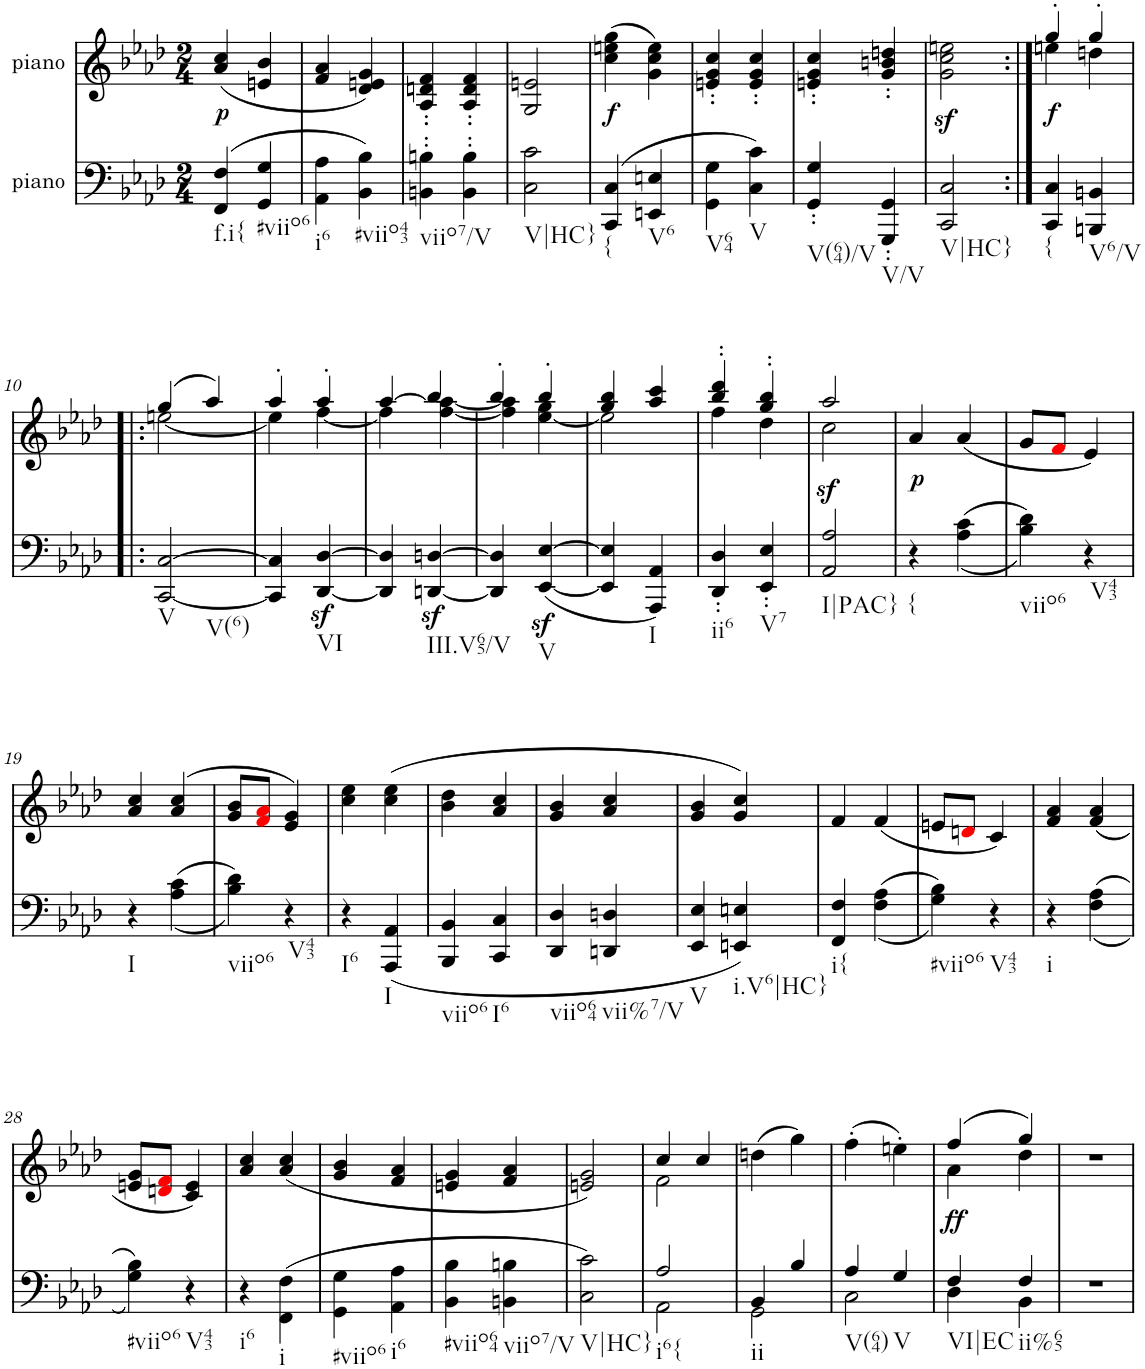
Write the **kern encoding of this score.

**kern	**kern	**text	**dynam
*part2	*part1	*part1	*part1
*staff2	*staff1	*staff1	*staff1
*I"piano	*I"piano	*	*
*I'Pno	*I'Pno	*	*
*clefF4	*clefG2	*	*
*k[b-e-a-d-]	*k[b-e-a-d-]	*	*
*f:	*f:	*	*
*M2/4	*M2/4	*	*
=1	=1	=1	=1
!LO:TX:b:t=f.i{	!	!	!
!	!	!LO:LY:b	!
(4FF/ 4F/	(4a-/ 4cc/	.	.
!LO:TX:b:t=#viio6	!	!	!
4GG/ 4G/	4en/ 4b-/	.	.
=2	=2	=2	=2
!LO:TX:b:t=i6	!	!	!
4AA-\ 4A-\	4f/ 4a-/	.	.
!LO:TX:b:t=#viio43	!	!	!
4BB-\ 4B-\)	4d-/ 4en/ 4g/)	.	.
=3	=3	=3	=3
!LO:TX:b:t=viio7/V	!	!	!
4BBn\' 4Bn\'	4A-/' 4dn/' 4f/'	.	.
4BB\' 4B\'	4A-/' 4d/' 4f/'	.	.
=4	=4	=4	=4
!LO:TX:b:t=V|HC}	!	!	!
2C\ 2c\	2G/ 2en/	.	.
=5	=5	=5	=5
!LO:TX:b:t={	!	!	!
!	!	!LO:LY:b	!
(4CC/ 4C/	(4cc\ 4een\ 4gg\	.	.
!LO:TX:b:t=V6	!	!	!
4EEn/ 4En/	4g\ 4cc\ 4ee\)	.	.
=6	=6	=6	=6
!LO:TX:b:t=V64	!	!	!
4GG\ 4G\	4en/' 4g/' 4cc/'	.	.
!LO:TX:b:t=V	!	!	!
4C\ 4c\)	4e/' 4g/' 4cc/'	.	.
=7	=7	=7	=7
!LO:TX:b:t=V(64)/V	!	!	!
4GG/' 4G/'	4en/' 4g/' 4cc/'	.	.
!LO:TX:b:t=V/V	!	!	!
4GGG/' 4GG/'	4g/' 4bn/' 4ddn/'	.	.
=8	=8	=8	=8
!LO:TX:b:t=V|HC}	!	!	!
2CC/ 2C/	2g\z< 2cc\z< 2een\z<	.	.
=9:|!	=9:|!	=9:|!	=9:|!
*	*^	*	*
!LO:TX:b:t={	!	!	!	!
!	!	!	!LO:LY:b	!
4CC/ 4C/	4gg'/	4een\	.	.
!LO:TX:b:t=V6/V	!	!	!	!
4BBBn/ 4BBn/	4gg'/	4ddn\	.	.
!!LO:LB:g=z	!!
=10!|:	=10!|:	=10!|:	=10!|:	=10!|:
!LO:TX:b:t=V	!	!	!	!
!LO:TX:b:t=V(6)	!	!	!	!
[2CC/ [2C/	(4gg/	[2een\	.	.
.	4aa-/)	.	.	.
=11	=11	=11	=11	=11
4CC/] 4C/]	4aa-'/	4ee\]	.	.
!LO:TX:b:t=VI	!	!	!	!
[4DD-/z< [4D-/z<	4aa-'/	[4ff\	.	.
=12	=12	=12	=12	=12
4DD-/] 4D-/]	[4aa-/	4ff\]	.	.
!LO:TX:b:t=III.V65/V	!	!	!	!
[4DDn/z< [4Dn/z<	4bb-/	[4ff\ 4aa-\_	.	.
=13	=13	=13	=13	=13
4DD/] 4D/]	4bb-'/	4ff\] 4aa-\]	.	.
!LO:TX:b:t=V	!	!	!	!
([4EE-/z< [4E-/z<	4bb-'/	[4ee-\ 4gg\	.	.
=14	=14	=14	=14	=14
4EE-/] 4E-/]	4gg/ 4bb-/	2ee-\]	.	.
!LO:TX:b:t=I	!	!	!	!
4AAA-/ 4AA-/)	4aa-/ 4ccc/	.	.	.
=15	=15	=15	=15	=15
!LO:TX:b:t=ii6	!	!	!	!
4DD-/' 4D-/'	4bb-/' 4ddd-/'	4ff\	.	.
!LO:TX:b:t=V7	!	!	!	!
4EE-/' 4E-/'	4gg/' 4bb-/'	4dd-\	.	.
=16	=16	=16	=16	=16
!LO:TX:b:t=I|PAC}	!	!	!	!
!	!	!	!	!LO:DY:b
2AA-/ 2A-/	2aa-/	2cc\	.	sf
=17	=17	=17	=17	=17
!LO:TX:b:t={	!	!	!	!
!	!	!	!LO:LY:b	!
*	*v	*v	*	*
4r	4a-/	.	.
(<(4A-\ 4c\	(4a-/	.	.
=18	=18	=18	=18
!LO:TX:b:t=viio6	!	!	!
4B-\ 4d-\))	8g/L	.	.
.	8fi/J	.	.
!LO:TX:b:t=V43	!	!	!
4r	4e-/)	.	.
!!LO:LB:g=z
=19	=19	=19	=19
!LO:TX:b:t=I	!	!	!
4r	4a-/ 4cc/	.	.
(<(4A-\ 4c\	(>4a-/ 4cc/	.	.
=20	=20	=20	=20
!LO:TX:b:t=viio6	!	!	!
4B-\ 4d-\))	8g/ 8b-/L	.	.
.	8fi/ 8a-i/J	.	.
!LO:TX:b:t=V43	!	!	!
4r	4e-/ 4g/)	.	.
=21	=21	=21	=21
!LO:TX:b:t=I6	!	!	!
4r	4cc\ 4ee-\	.	.
!LO:TX:b:t=I	!	!	!
(<4AAA-/ 4AA-/	(4cc\ 4ee-\	.	.
=22	=22	=22	=22
!LO:TX:b:t=viio6	!	!	!
4BBB-/ 4BB-/	4b-\ 4dd-\	.	.
!LO:TX:b:t=I6	!	!	!
4CC/ 4C/	4a-/ 4cc/	.	.
=23	=23	=23	=23
!LO:TX:b:t=viio64	!	!	!
4DD-/ 4D-/	4g/ 4b-/	.	.
!LO:TX:b:t=vii%7/V	!	!	!
4DDn/ 4Dn/	4a-/ 4cc/	.	.
=24	=24	=24	=24
!LO:TX:b:t=V	!	!	!
4EE-/ 4E-/	4g/ 4b-/	.	.
!LO:TX:b:t=i.V6|HC}	!	!	!
4EEn/ 4En/)	4g/ 4cc/)	.	.
=25	=25	=25	=25
!LO:TX:b:t=i{	!	!	!
4FF/ 4F/	4f/	.	.
(<(4F\ 4A-\	(4f/	.	.
=26	=26	=26	=26
!LO:TX:b:t=#viio6	!	!	!
4G\ 4B-\))	8en/L	.	.
.	8dni/J	.	.
!LO:TX:b:t=V43	!	!	!
4r	4c/)	.	.
=27	=27	=27	=27
!LO:TX:b:t=i	!	!	!
4r	4f/ 4a-/	.	.
((<4F\ 4A-\	(4f/ 4a-/	.	.
!!LO:LB:g=z
=28	=28	=28	=28
!LO:TX:b:t=#viio6	!	!	!
4G\ 4B-\))	8en/ 8g/L	.	.
.	8dni/ 8fi/J	.	.
!LO:TX:b:t=V43	!	!	!
4r	4c/ 4e/)	.	.
=29	=29	=29	=29
!LO:TX:b:t=i6	!	!	!
4r	4a-/ 4cc/	.	.
!LO:TX:b:t=i	!	!	!
(4FF\ 4F\	(4a-/ 4cc/	.	.
=30	=30	=30	=30
!LO:TX:b:t=#viio6	!	!	!
4GG\ 4G\	4g/ 4b-/	.	.
!LO:TX:b:t=i6	!	!	!
4AA-\ 4A-\	4f/ 4a-/	.	.
=31	=31	=31	=31
!LO:TX:b:t=#viio64	!	!	!
4BB-\ 4B-\	4en/ 4g/	.	.
!LO:TX:b:t=viio7/V	!	!	!
4BBn\ 4Bn\	4f/ 4a-/	.	.
=32	=32	=32	=32
!LO:TX:b:t=V|HC}	!	!	!
2C\ 2c\)	2en/ 2g/)	.	.
=33	=33	=33	=33
*^	*^	*	*
!LO:TX:b:t=i6{	!	!	!	!	!
2A-/	2AA-\	4cc/	2f\	.	.
.	.	4cc/	.	.	.
*	*	*v	*v	*	*
=34	=34	=34	=34	=34
!LO:TX:b:t=ii	!	!	!	!
4BB-/	2GG\	(4ddn\	.	.
4B-/	.	4gg\)	.	.
=35	=35	=35	=35	=35
!LO:TX:b:t=V(64)	!	!	!	!
4A-/	2C\	(4ff'\	.	.
!LO:TX:b:t=V	!	!	!	!
4G/	.	4een'\)	.	.
=36	=36	=36	=36	=36
!LO:TX:b:t=VI|EC	!	!	!	!
!	!	!	!LO:LY:b	!
*	*	*^	*	*
4F/	4D-\	(4ff/	4a-\	.	.
!LO:TX:b:t=ii%65	!	!	!	!	!
4F/	4BB-\	4gg/)	4dd-\	.	.
*v	*v	*	*	*	*
*	*v	*v	*	*
=37	=37	=37	=37
2r	2r	.	.
=	=	=	=
*-	*-	*-	*-
